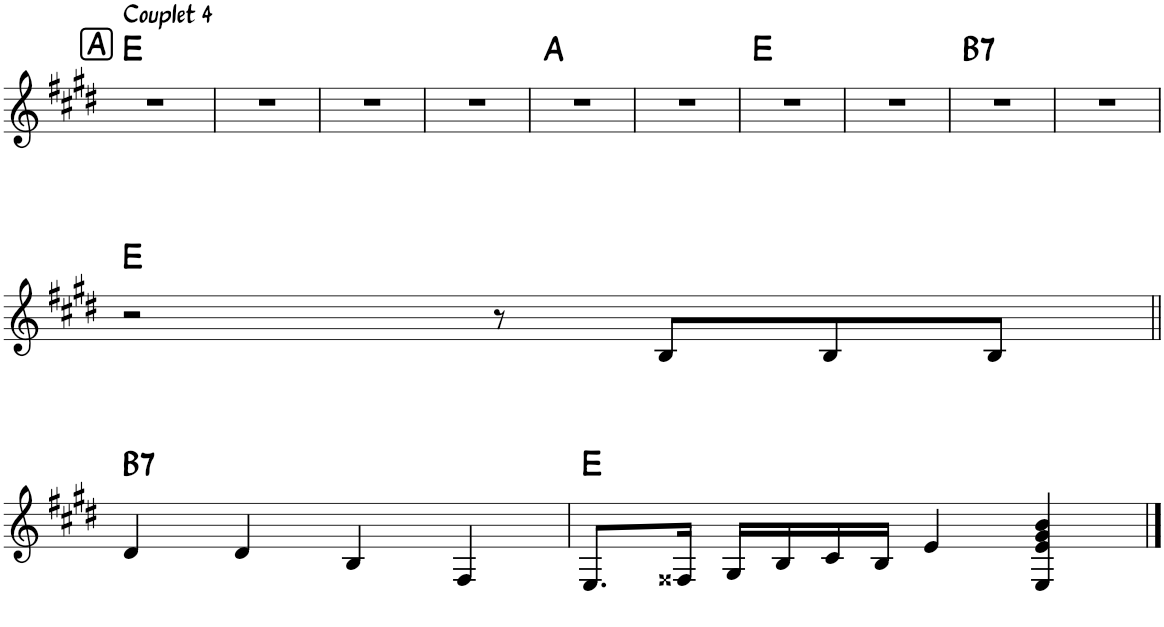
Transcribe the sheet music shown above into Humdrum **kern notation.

**kern	**harte
*part1	*part1
*staff1	*
*I"Piano	*
*I'Pno.	*
!!LO:PB:g=z
*clefG2	*
*k[f#c#g#d#]	*
*M4/4	*
!!LO:REH:place=s1:a:rj:fs=14:t=A
=47	=47
!LO:TX:a:t=Couplet 4	!
1r	E:maj
=48	=48
1r	.
=49	=49
1r	.
=50	=50
1r	.
=51	=51
1r	A:maj
=52	=52
1r	.
=53	=53
1r	E:maj
=54	=54
1r	.
=55	=55
!	!LO:H:kt=7
1r	B:7
=56	=56
1r	.
!!LO:LB:g=z
=57	=57
2r	E:maj
8r	.
8B/L	.
8B/	.
8B/J	.
!!LO:LB:g=z
=58||	=58||
!	!LO:H:kt=7
4d#/	B:7
4d#/	.
4B/	.
4F#/	.
=59	=59
8.E/L	E:maj
16F##X/Jk	.
16G#/LL	.
16B/	.
16c#/	.
16B/JJ	.
4e/	.
4E/ 4e/ 4g#/ 4b/	.
==	==
*-	*-
